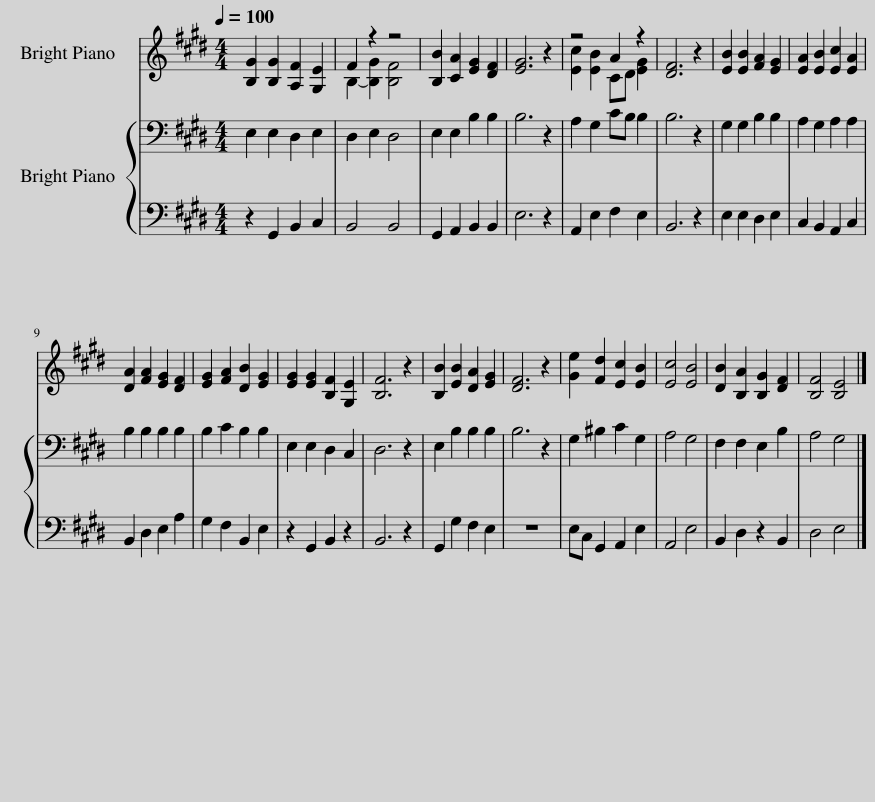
X:1
%%score ( 1 2 ) { 3 | 4 }
L:1/8
Q:1/4=100
M:4/4
I:linebreak $
K:E
V:1 treble
V:2 treble
V:3 bass
V:4 bass
V:1
 [B,G]2 [B,G]2 [A,F]2 [G,E]2 | F2 z2 z4 | [B,B]2 [CA]2 [EG]2 [DF]2 | [EG]6 z2 | z4 A2 z2 | %5
 [DF]6 z2 | [EB]2 [EB]2 [FA]2 [EG]2 | [EA]2 [EB]2 [Ec]2 [EA]2 |$ [DA]2 [FA]2 [EG]2 [DF]2 | [EG]2 [FA]2 [DB]2 [EG]2 | %10
 [EG]2 [EG]2 [B,F]2 [G,E]2 | [B,F]6 z2 | [B,B]2 [EB]2 [DA]2 [EG]2 | [DF]6 z2 | [Ge]2 [Fd]2 [Ec]2 [EB]2 | %15
 [Ec]4 [EB]4 | [DB]2 [B,A]2 [B,G]2 [DF]2 | [B,F]4 [B,E]4 |] %18
V:2
 x8 | B,2- [B,G]2 [B,F]4 | x8 | x8 | [Ec]2 [EB]2 CD [EG]2 | %5
 x8 | x8 | x8 |$ x8 | x8 | %10
 x8 | x8 | x8 | x8 | x8 | %15
 x8 | x8 | x8 |] %18
V:3
 E,2 E,2 D,2 E,2 | D,2 E,2 D,4 | E,2 E,2 B,2 B,2 | B,6 z2 | A,2 G,2 CB, B,2 | %5
 B,6 z2 | G,2 G,2 B,2 B,2 | A,2 G,2 A,2 A,2 |$ B,2 B,2 B,2 B,2 | B,2 C2 B,2 B,2 | %10
 E,2 E,2 D,2 C,2 | D,6 z2 | E,2 B,2 B,2 B,2 | B,6 z2 | G,2 ^B,2 C2 G,2 | %15
 A,4 G,4 | F,2 F,2 E,2 B,2 | A,4 G,4 |] %18
V:4
 z2 G,,2 B,,2 C,2 | B,,4 B,,4 | G,,2 A,,2 B,,2 B,,2 | E,6 z2 | A,,2 E,2 F,2 E,2 | %5
 B,,6 z2 | E,2 E,2 D,2 E,2 | C,2 B,,2 A,,2 C,2 |$ B,,2 D,2 E,2 A,2 | G,2 F,2 B,,2 E,2 | %10
 z2 G,,2 B,,2 z2 | B,,6 z2 | G,,2 G,2 F,2 E,2 | z8 | E,C, G,,2 A,,2 E,2 | %15
 A,,4 E,4 | B,,2 D,2 z2 B,,2 | D,4 E,4 |] %18
